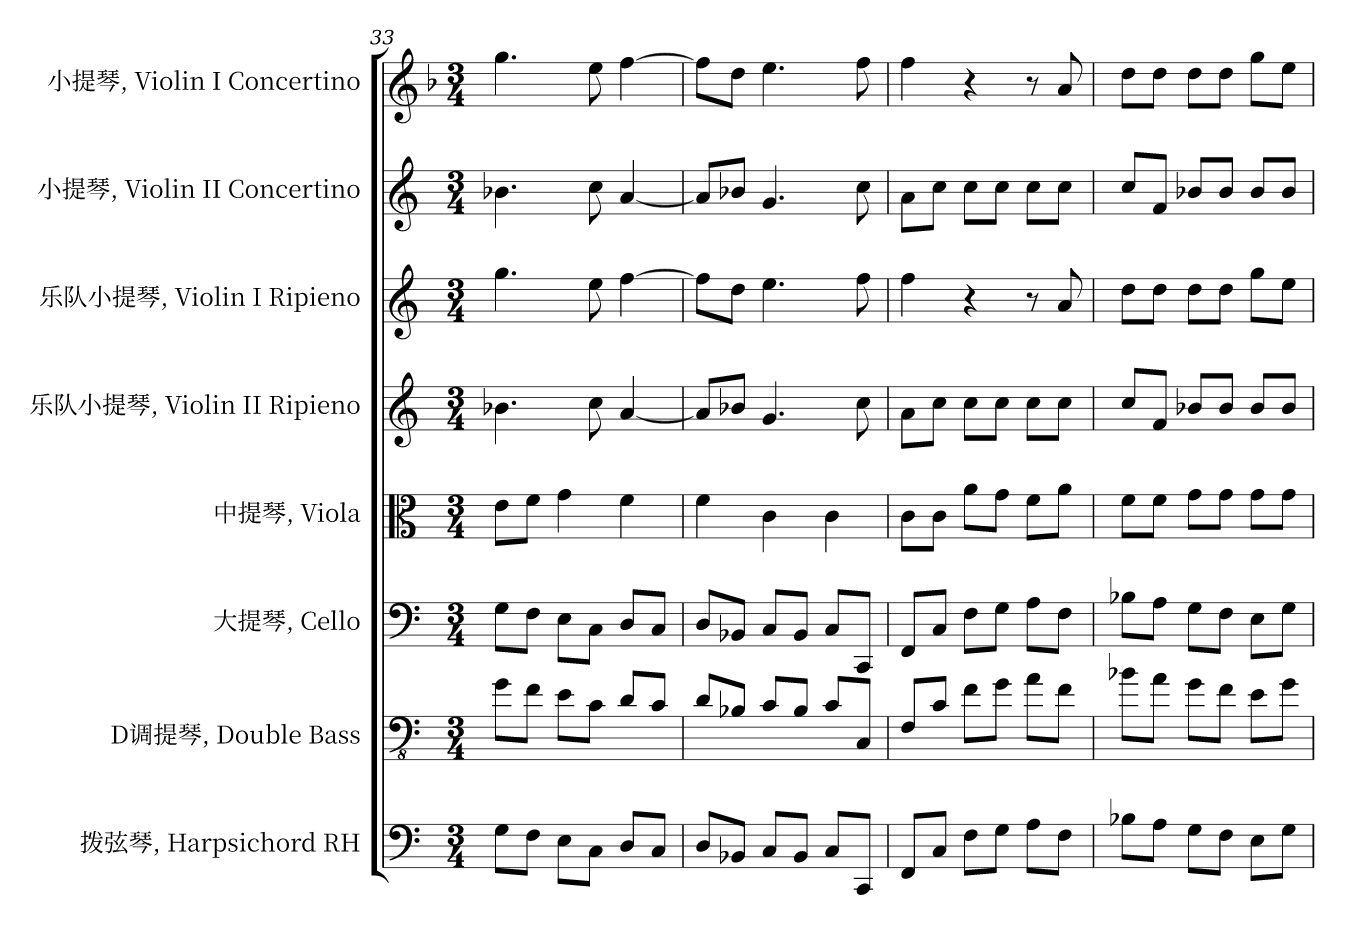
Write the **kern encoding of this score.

**kern	**kern	**kern	**kern	**kern	**kern	**kern	**kern
*part8	*part7	*part6	*part5	*part4	*part3	*part2	*part1
*staff8	*staff7	*staff6	*staff5	*staff4	*staff3	*staff2	*staff1
*I"拨弦琴, Harpsichord RH	*I"D调提琴, Double Bass	*I"大提琴, Cello	*I"中提琴, Viola	*I"乐队小提琴, Violin II Ripieno	*I"乐队小提琴, Violin I Ripieno	*I"小提琴, Violin II Concertino	*I"小提琴, Violin I Concertino
*I'Hch.	*	*	*I'Vla.	*	*	*I'Vln.	*I'Vln.
!!LO:PB:g=z
*clefF4	*clefFv4	*clefF4	*clefC3	*clefG2	*clefG2	*clefG2	*clefG2
*	*ITrd7c12	*	*	*	*	*	*
*k[]	*k[]	*k[]	*k[]	*k[]	*k[]	*k[]	*k[b-]
*M3/4	*M3/4	*M3/4	*M3/4	*M3/4	*M3/4	*M3/4	*M3/4
=33	=33	=33	=33	=33	=33	=33	=33
8G\L	8GG\L	8G\L	8e\L	4.b-X\	4.gg\	4.b-X\	4.gg\
8F\J	8FF\J	8F\J	8f\J	.	.	.	.
8E\L	8EE\L	8E\L	4g\	.	.	.	.
8C\J	8CC\J	8C\J	.	8cc\	8ee\	8cc\	8ee\
8D/L	8DD/L	8D/L	4f\	[4a/	[4ff\	[4a/	[4ff\
8C/J	8CC/J	8C/J	.	.	.	.	.
=34	=34	=34	=34	=34	=34	=34	=34
8D/L	8DD/L	8D/L	4f\	8a/L]	8ff\L]	8a/L]	8ff\L]
8BB-X/J	8BBB-X/J	8BB-X/J	.	8b-X/J	8dd\J	8b-X/J	8dd\J
8C/L	8CC/L	8C/L	4c\	4.g/	4.ee\	4.g/	4.ee\
8BB-/J	8BBB-/J	8BB-/J	.	.	.	.	.
8C/L	8CC/L	8C/L	4c\	.	.	.	.
8CC/J	8CCC/J	8CC/J	.	8cc\	8ff\	8cc\	8ff\
=35	=35	=35	=35	=35	=35	=35	=35
8FF/L	8FFF/L	8FF/L	8c\L	8a\L	4ff\	8a\L	4ff\
8C/J	8CC/J	8C/J	8c\J	8cc\J	.	8cc\J	.
8F\L	8FF\L	8F\L	8a\L	8cc\L	4r	8cc\L	4r
8G\J	8GG\J	8G\J	8g\J	8cc\J	.	8cc\J	.
8A\L	8AA\L	8A\L	8f\L	8cc\L	8r	8cc\L	8r
8F\J	8FF\J	8F\J	8a\J	8cc\J	8a/	8cc\J	8a/
=36	=36	=36	=36	=36	=36	=36	=36
8B-X\L	8BB-X\L	8B-X\L	8f\L	8cc/L	8dd\L	8cc/L	8dd\L
8A\J	8AA\J	8A\J	8f\J	8f/J	8dd\J	8f/J	8dd\J
8G\L	8GG\L	8G\L	8g\L	8b-X/L	8dd\L	8b-X/L	8dd\L
8F\J	8FF\J	8F\J	8g\J	8b-/J	8dd\J	8b-/J	8dd\J
8E\L	8EE\L	8E\L	8g\L	8b-/L	8gg\L	8b-/L	8gg\L
8G\J	8GG\J	8G\J	8g\J	8b-/J	8ee\J	8b-/J	8ee\J
=	=	=	=	=	=	=	=
*-	*-	*-	*-	*-	*-	*-	*-
